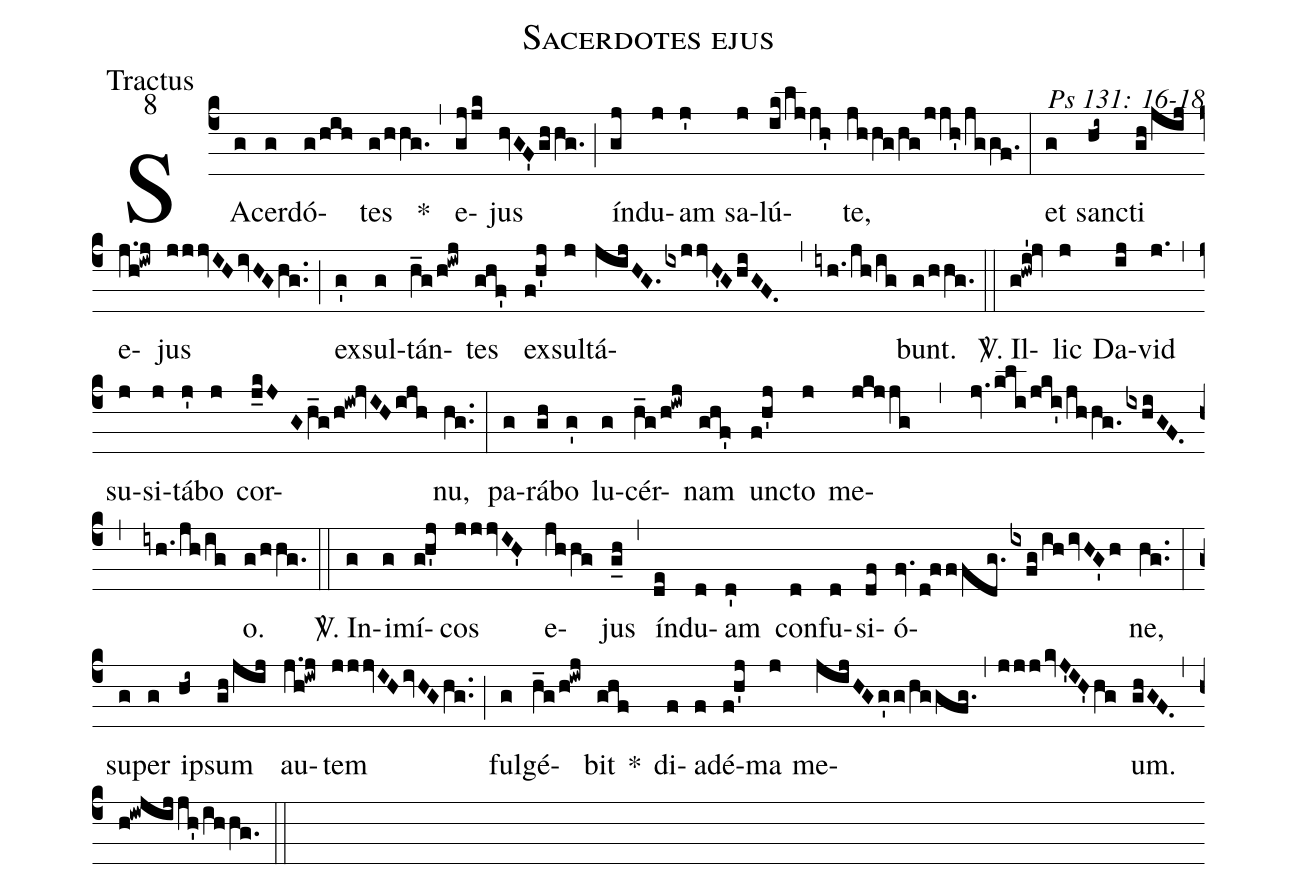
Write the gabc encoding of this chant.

name: Sacerdotes ejus;
office-part: Tractus;
mode: 8;
commentary: Ps 131: 16-18;
%%
(c4) SA(g)cer(g)dó(g/hih)tes(g/hhg.) *(,) e(gjjk)jus(hvGF'ghhg.) (;) índ(gj)u(j)am(j') sa(j)lú(ik/ljjh')te,(jhhg/hg/jjh'/jggf.) (:)
et(g) sanc(hi~)ti(gh/jij) e(j.h!iwj)jus(jjjvIHivHGhg..) (;) ex(g')sul(g)tán(h_g/h!iwj)tes(ghf') ex(f!h'j)sul(j)tá(jijHG.ixjjvH'GhiGF. ,iyh./jh/ig)bunt.(g/hhg.) (::)
<sp>V/</sp>. Il(g!hwi'!jv)lic(j) Da(ij)vid(j.) (,) su(j)si(j)tá(j')bo(j) cor(j_kJGh_g/h!iw!jvIHijh)nu,(hg..) (:)
pa(g)rá(gh)bo(g') lu(g)cér(h_g/h!iwj)nam(ghf') unc(f!h'j)to(j) me(jkjjg , jv.kli/jki'/jhhg./ixhiGF. ,iyh./jh/ig)o.(g/hhg.) (::)
<sp>V/</sp>. In(g)i(g)mí(g!h'j)cos(jjjvIH') e(jhhg)jus(g_h) (,) índ(de)u(d)am(d') con(d)fu(d)si(df)ó(fv.d!fffdg.ixfg/ih/ivHG'h)ne,(hg..) (:)
su(g)per(g) ip(hi~)sum(gh/jij) au(j.h!iwj)tem(jjjvIHivHGhg..) (;) ful(g)gé(h_g/h!iwj)bit(ghf) *() di(f)a(f)dé(f!h'j)ma(j) me(jijHGg'g/hggfg.,jjjkvJ'IH'hg)um.(ghGF.) (,) (h!iwjijjh'/ihhg.) (::)
